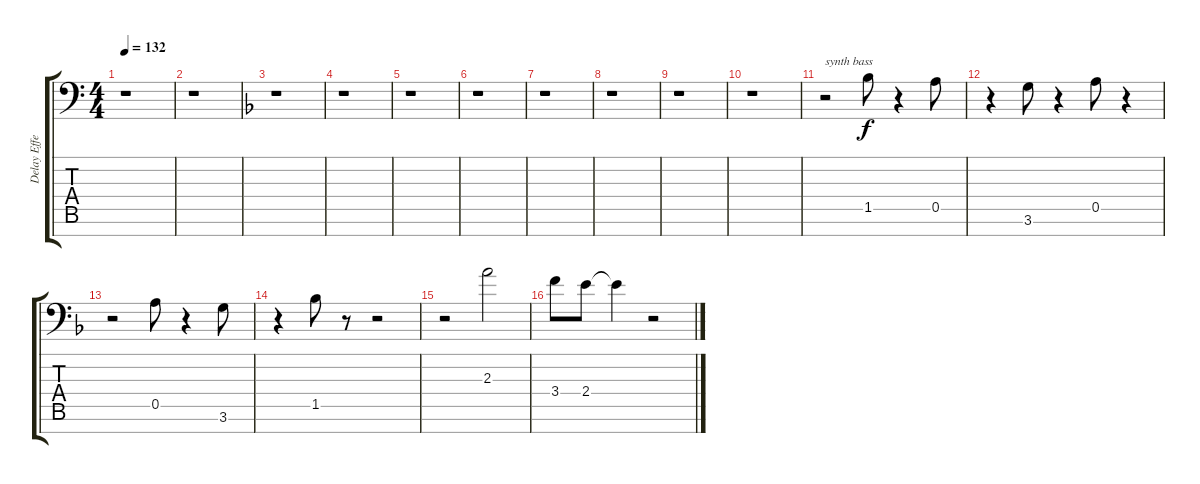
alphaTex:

\track ("Delay Effects" "Delay Effe") {instrument overdrivenguitar}
\staff {score tabs}
\tuning (E4 B3 G3 D3 A2 E2 A1) {hide}
\ts (4 4)
\tempo 132
\clef f4
\ks aminor
r.1{dy f} |
r.1 |
\ks dminor
r.1 |
r.1 |
r.1 |
r.1 |
r.1 |
r.1 |
r.1 |
r.1 |
r.2{txt "synth bass" volume 10 instrument synthbass1} 1.5.8 r.4 0.5.8 |
r.4 3.6.8 r.4 0.5.8 r.4 |
r.2 0.5.8 r.4 3.6.8 |
r.4 1.5.8 r.8 r.2 |
r.2 2.3.2 |
3.4.8 2.4.8 2.4{t}.4 r.2
